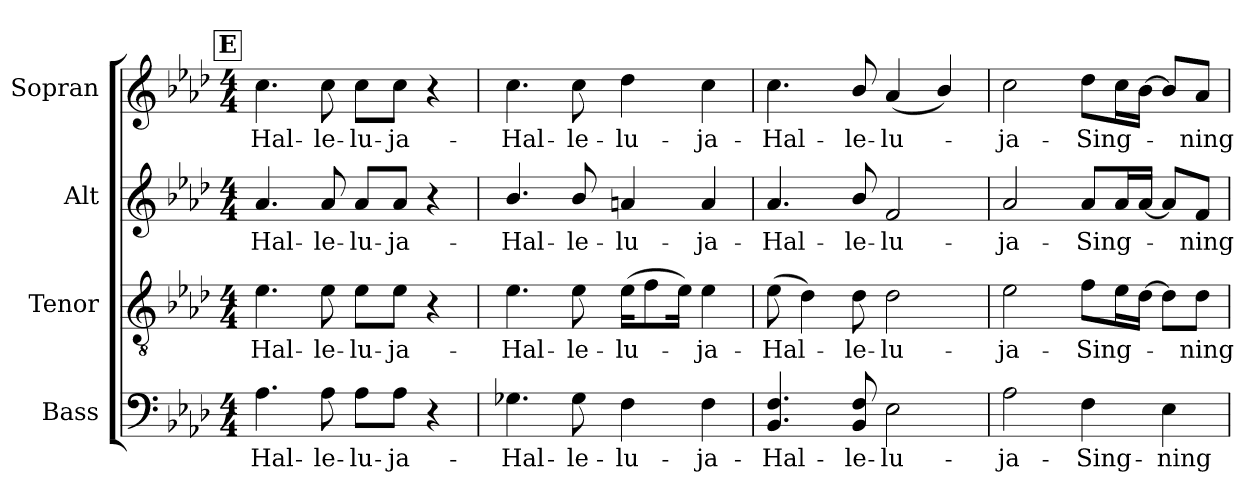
**kern	**text	**kern	**text	**kern	**text	**kern	**text
*part4	*part4	*part3	*part3	*part2	*part2	*part1	*part1
*staff4	*staff4	*staff3	*staff3	*staff2	*staff2	*staff1	*staff1
*I"Bass	*	*I"Tenor	*	*I"Alt	*	*I"Sopran	*
*I'B.	*	*I'T.	*	*I'A.	*	*I'S.	*
*clefF4	*	*clefGv2	*	*clefG2	*	*clefG2	*
*	*	*ITrd7c12	*	*	*	*	*
*k[b-e-a-d-]	*	*k[b-e-a-d-]	*	*k[b-e-a-d-]	*	*k[b-e-a-d-]	*
*A-:	*	*A-:	*	*A-:	*	*A-:	*
*M4/4	*	*M4/4	*	*M4/4	*	*M4/4	*
!!LO:REH:place=s1:B:color=#000000:enc=box:fs=18.1486:t=E
=21	=21	=21	=21	=21	=21	=21	=21
!	!LO:LY:b:color=#000000	!	!	!	!	!	!
!	!	!	!LO:LY:b:color=#000000	!	!	!	!
!	!	!	!	!	!LO:LY:b:color=#000000	!	!
!	!	!	!	!	!	!	!LO:LY:b:color=#000000
4.A-i\	-Hal-	4.E-i\	-Hal-	4.a-i/	-Hal-	4.cci\	-Hal-
!	!LO:LY:b:color=#000000	!	!	!	!	!	!
!	!	!	!LO:LY:b:color=#000000	!	!	!	!
!	!	!	!	!	!LO:LY:b:color=#000000	!	!
!	!	!	!	!	!	!	!LO:LY:b:color=#000000
8A-i\	-le-	8E-i\	-le-	8a-i/	-le-	8cci\	-le-
!	!LO:LY:b:color=#000000	!	!	!	!	!	!
!	!	!	!LO:LY:b:color=#000000	!	!	!	!
!	!	!	!	!	!LO:LY:b:color=#000000	!	!
!	!	!	!	!	!	!	!LO:LY:b:color=#000000
8A-i\L	-lu-	8E-i\L	-lu-	8a-i/L	-lu-	8cci\L	-lu-
!	!LO:LY:b:color=#000000	!	!	!	!	!	!
!	!	!	!LO:LY:b:color=#000000	!	!	!	!
!	!	!	!	!	!LO:LY:b:color=#000000	!	!
!	!	!	!	!	!	!	!LO:LY:b:color=#000000
8A-i\J	-ja-	8E-i\J	-ja-	8a-i/J	-ja-	8cci\J	-ja-
4r	.	4r	.	4r	.	4r	.
=22	=22	=22	=22	=22	=22	=22	=22
!	!LO:LY:b:color=#000000	!	!	!	!	!	!
!	!	!	!LO:LY:b:color=#000000	!	!	!	!
!	!	!	!	!	!LO:LY:b:color=#000000	!	!
!	!	!	!	!	!	!	!LO:LY:b:color=#000000
4.G-Xi\	-Hal-	4.E-i\	-Hal-	4.b-i/	-Hal-	4.cci\	-Hal-
!	!LO:LY:b:color=#000000	!	!	!	!	!	!
!	!	!	!LO:LY:b:color=#000000	!	!	!	!
!	!	!	!	!	!LO:LY:b:color=#000000	!	!
!	!	!	!	!	!	!	!LO:LY:b:color=#000000
8G-i\	-le-	8E-i\	-le-	8b-i/	-le-	8cci\	-le-
!	!LO:LY:b:color=#000000	!	!	!	!	!	!
!	!	!	!LO:LY:b:color=#000000	!	!	!	!
!	!	!	!	!	!LO:LY:b:color=#000000	!	!
!	!	!	!	!	!	!	!LO:LY:b:color=#000000
4Fi\	-lu-	(16E-i\KL	-lu-	4ani/	-lu-	4dd-i\	-lu-
.	.	8Fi\	.	.	.	.	.
.	.	16E-i\Jk)	.	.	.	.	.
!	!LO:LY:b:color=#000000	!	!	!	!	!	!
!	!	!	!LO:LY:b:color=#000000	!	!	!	!
!	!	!	!	!	!LO:LY:b:color=#000000	!	!
!	!	!	!	!	!	!	!LO:LY:b:color=#000000
4Fi\	-ja-	4E-i\	-ja-	4ai/	-ja-	4cci\	-ja-
!!LO:LB:g=z
=23	=23	=23	=23	=23	=23	=23	=23
!	!LO:LY:b:color=#000000	!	!	!	!	!	!
!	!	!	!LO:LY:b:color=#000000	!	!	!	!
!	!	!	!	!	!LO:LY:b:color=#000000	!	!
!	!	!	!	!	!	!	!LO:LY:b:color=#000000
4.BB-i/ 4.Fi	-Hal-	(8E-i\	-Hal-	4.a-i/	-Hal-	4.cci\	-Hal-
.	.	4D-i\)	.	.	.	.	.
!	!LO:LY:b:color=#000000	!	!	!	!	!	!
!	!	!	!LO:LY:b:color=#000000	!	!	!	!
!	!	!	!	!	!LO:LY:b:color=#000000	!	!
!	!	!	!	!	!	!	!LO:LY:b:color=#000000
8BB-i/ 8Fi	-le-	8D-i\	-le-	8b-i/	-le-	8b-i/	-le-
!	!LO:LY:b:color=#000000	!	!	!	!	!	!
!	!	!	!LO:LY:b:color=#000000	!	!	!	!
!	!	!	!	!	!LO:LY:b:color=#000000	!	!
!	!	!	!	!	!	!	!LO:LY:b:color=#000000
2E-i\	-lu-	2D-i\	-lu-	2fi/	-lu-	(4a-i/	-lu-
.	.	.	.	.	.	4b-i/)	.
=24	=24	=24	=24	=24	=24	=24	=24
!	!LO:LY:b:color=#000000	!	!	!	!	!	!
!	!	!	!LO:LY:b:color=#000000	!	!	!	!
!	!	!	!	!	!LO:LY:b:color=#000000	!	!
!	!	!	!	!	!	!	!LO:LY:b:color=#000000
2A-i\	-ja-	2E-i\	-ja-	2a-i/	-ja-	2cci\	-ja-
!	!LO:LY:b:color=#000000	!	!	!	!	!	!
!	!	!	!LO:LY:b:color=#000000	!	!	!	!
!	!	!	!	!	!LO:LY:b:color=#000000	!	!
!	!	!	!	!	!	!	!LO:LY:b:color=#000000
4Fi\	-Sing-	8Fi\L	-Sing-	8a-i/L	-Sing-	8dd-i\L	-Sing-
.	.	16E-i\L	.	16a-i/L	.	16cci\L	.
.	.	[>16D-i\JJ	.	[<16a-i/JJ	.	[>16b-i\JJ	.
!	!LO:LY:b:color=#000000	!	!	!	!	!	!
4E-i\	-ning-	8D-i\L]	.	8a-i/L]	.	8b-i/L]	.
!	!	!	!LO:LY:b:color=#000000	!	!	!	!
!	!	!	!	!	!LO:LY:b:color=#000000	!	!
!	!	!	!	!	!	!	!LO:LY:b:color=#000000
.	.	8D-i\J	-ning-	8fi/J	-ning-	8a-i/J	-ning-
=	=	=	=	=	=	=	=
*-	*-	*-	*-	*-	*-	*-	*-
